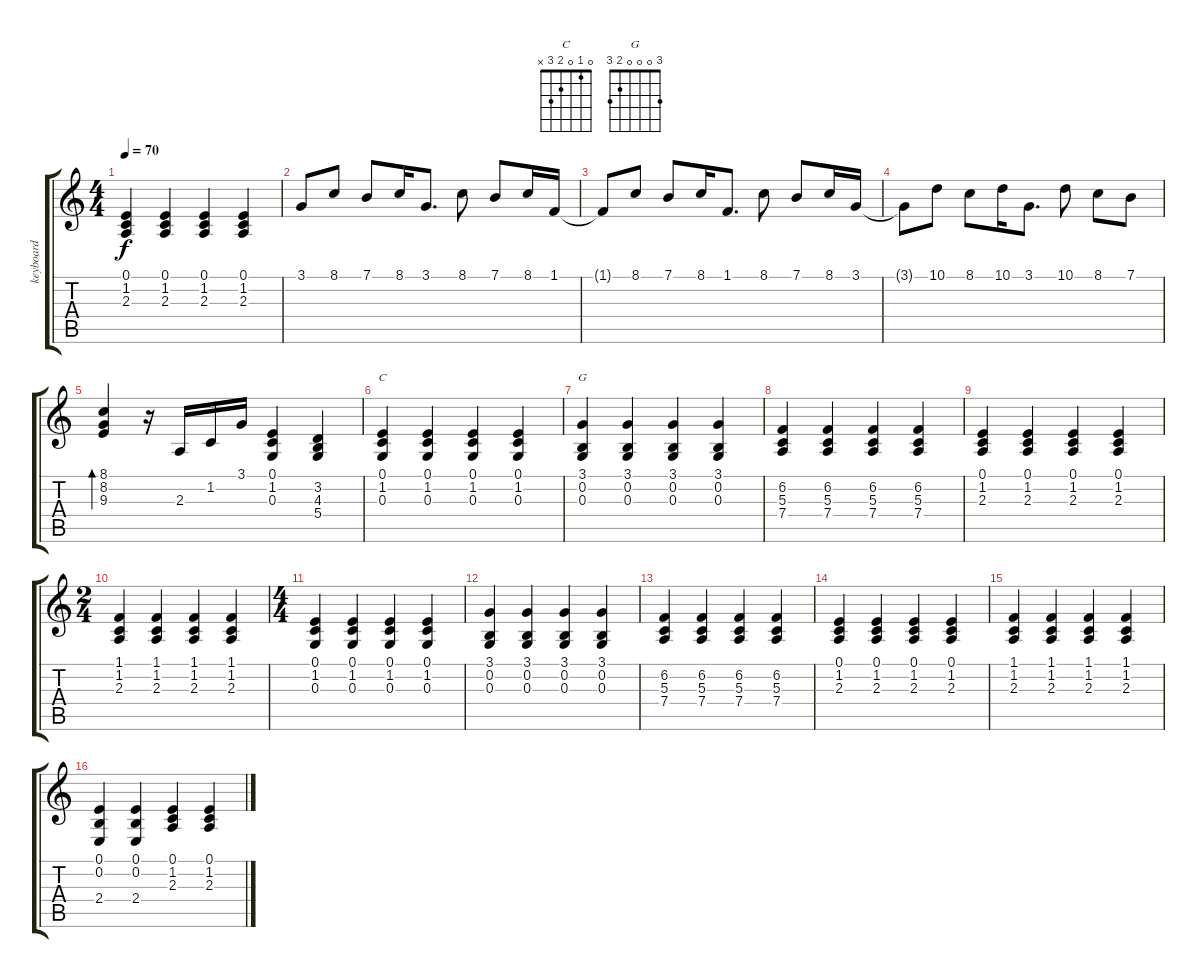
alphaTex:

\track ("keyboard" "keyboard") {instrument acousticgrandpiano}
\staff {score tabs}
\tuning (E4 B3 G3 D3 A2 E2) {hide}
\chord ("C" 0 1 0 2 3 x)
\chord ("G" 3 0 0 0 2 3)
\ts (4 4)
\tempo 70
\clef g2
\ks c
(0.1 1.2 2.3).4{dy f} (0.1 1.2 2.3).4 (0.1 1.2 2.3).4 (0.1 1.2 2.3).4 |
3.1.8 8.1.8 7.1.8 8.1.16 3.1.8{d} 8.1.8 7.1.8 8.1.16 1.1.16 |
1.1{t}.8 8.1.8 7.1.8 8.1.16 1.1.8{d} 8.1.8 7.1.8 8.1.16 3.1.16 |
3.1{t}.8 10.1.8 8.1.8 10.1.16 3.1.8{d} 10.1.8 8.1.8 7.1.8 |
(8.1 8.2 9.3).4{bd 120} r.16 2.3.16 1.2.16 3.1.16 (0.1 1.2 0.3).4 (3.2 4.3 5.4).4 |
(0.1 1.2 0.3).4{ch "C"} (0.1 1.2 0.3).4 (0.1 1.2 0.3).4 (0.1 1.2 0.3).4 |
(3.1 0.2 0.3).4{ch "G"} (3.1 0.2 0.3).4 (3.1 0.2 0.3).4 (3.1 0.2 0.3).4 |
(6.2 5.3 7.4).4 (6.2 5.3 7.4).4 (6.2 5.3 7.4).4 (6.2 5.3 7.4).4 |
(0.1 1.2 2.3).4 (0.1 1.2 2.3).4 (0.1 1.2 2.3).4 (0.1 1.2 2.3).4 |
\ts (2 4)
(1.1 1.2 2.3).4 (1.1 1.2 2.3).4 (1.1 1.2 2.3).4 (1.1 1.2 2.3).4 |
\ts (4 4)
(0.1 1.2 0.3).4 (0.1 1.2 0.3).4 (0.1 1.2 0.3).4 (0.1 1.2 0.3).4 |
(3.1 0.2 0.3).4 (3.1 0.2 0.3).4 (3.1 0.2 0.3).4 (3.1 0.2 0.3).4 |
(6.2 5.3 7.4).4 (6.2 5.3 7.4).4 (6.2 5.3 7.4).4 (6.2 5.3 7.4).4 |
(0.1 1.2 2.3).4 (0.1 1.2 2.3).4 (0.1 1.2 2.3).4 (0.1 1.2 2.3).4 |
(1.1 1.2 2.3).4 (1.1 1.2 2.3).4 (1.1 1.2 2.3).4 (1.1 1.2 2.3).4 |
(0.1 0.2 2.4).4 (0.1 0.2 2.4).4 (0.1 1.2 2.3).4 (0.1 1.2 2.3).4
